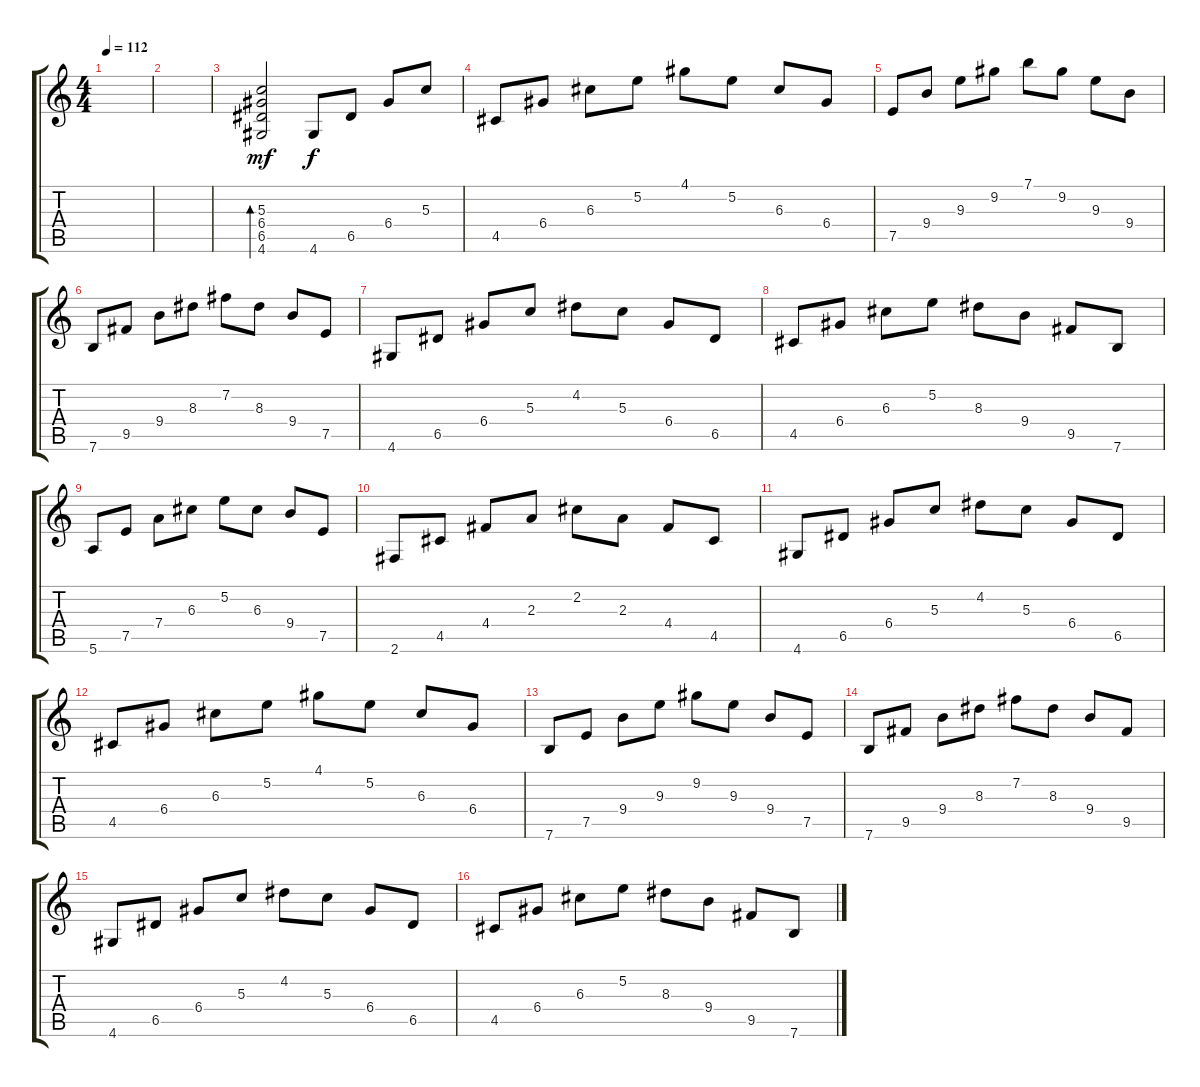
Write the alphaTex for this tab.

\track "" {instrument electricguitarclean}
\staff {score tabs}
\tuning (E4 B3 G3 D3 A2 E2) {hide}
\ts (4 4)
\tempo 112
\clef g2
\ks c
|
|
(5.3 6.4 6.5 4.6).2{bd 480 dy mf volume 9} 4.6.8{dy f} 6.5.8 6.4.8 5.3.8 |
4.5.8 6.4.8 6.3.8 5.2.8 4.1.8 5.2.8 6.3.8 6.4.8 |
7.5.8 9.4.8 9.3.8 9.2.8 7.1.8 9.2.8 9.3.8 9.4.8 |
7.6.8 9.5.8 9.4.8 8.3.8 7.2.8 8.3.8 9.4.8 7.5.8 |
4.6.8 6.5.8 6.4.8 5.3.8 4.2.8 5.3.8 6.4.8 6.5.8 |
4.5.8 6.4.8 6.3.8 5.2.8 8.3.8 9.4.8 9.5.8 7.6.8 |
5.6.8 7.5.8 7.4.8 6.3.8 5.2.8 6.3.8 9.4.8 7.5.8 |
2.6.8 4.5.8 4.4.8 2.3.8 2.2.8 2.3.8 4.4.8 4.5.8 |
4.6.8 6.5.8 6.4.8 5.3.8 4.2.8 5.3.8 6.4.8 6.5.8 |
4.5.8 6.4.8 6.3.8 5.2.8 4.1.8 5.2.8 6.3.8 6.4.8 |
7.6.8 7.5.8 9.4.8 9.3.8 9.2.8 9.3.8 9.4.8 7.5.8 |
7.6.8 9.5.8 9.4.8 8.3.8 7.2.8 8.3.8 9.4.8 9.5.8 |
4.6.8 6.5.8 6.4.8 5.3.8 4.2.8 5.3.8 6.4.8 6.5.8 |
4.5.8 6.4.8 6.3.8 5.2.8 8.3.8 9.4.8 9.5.8 7.6.8
